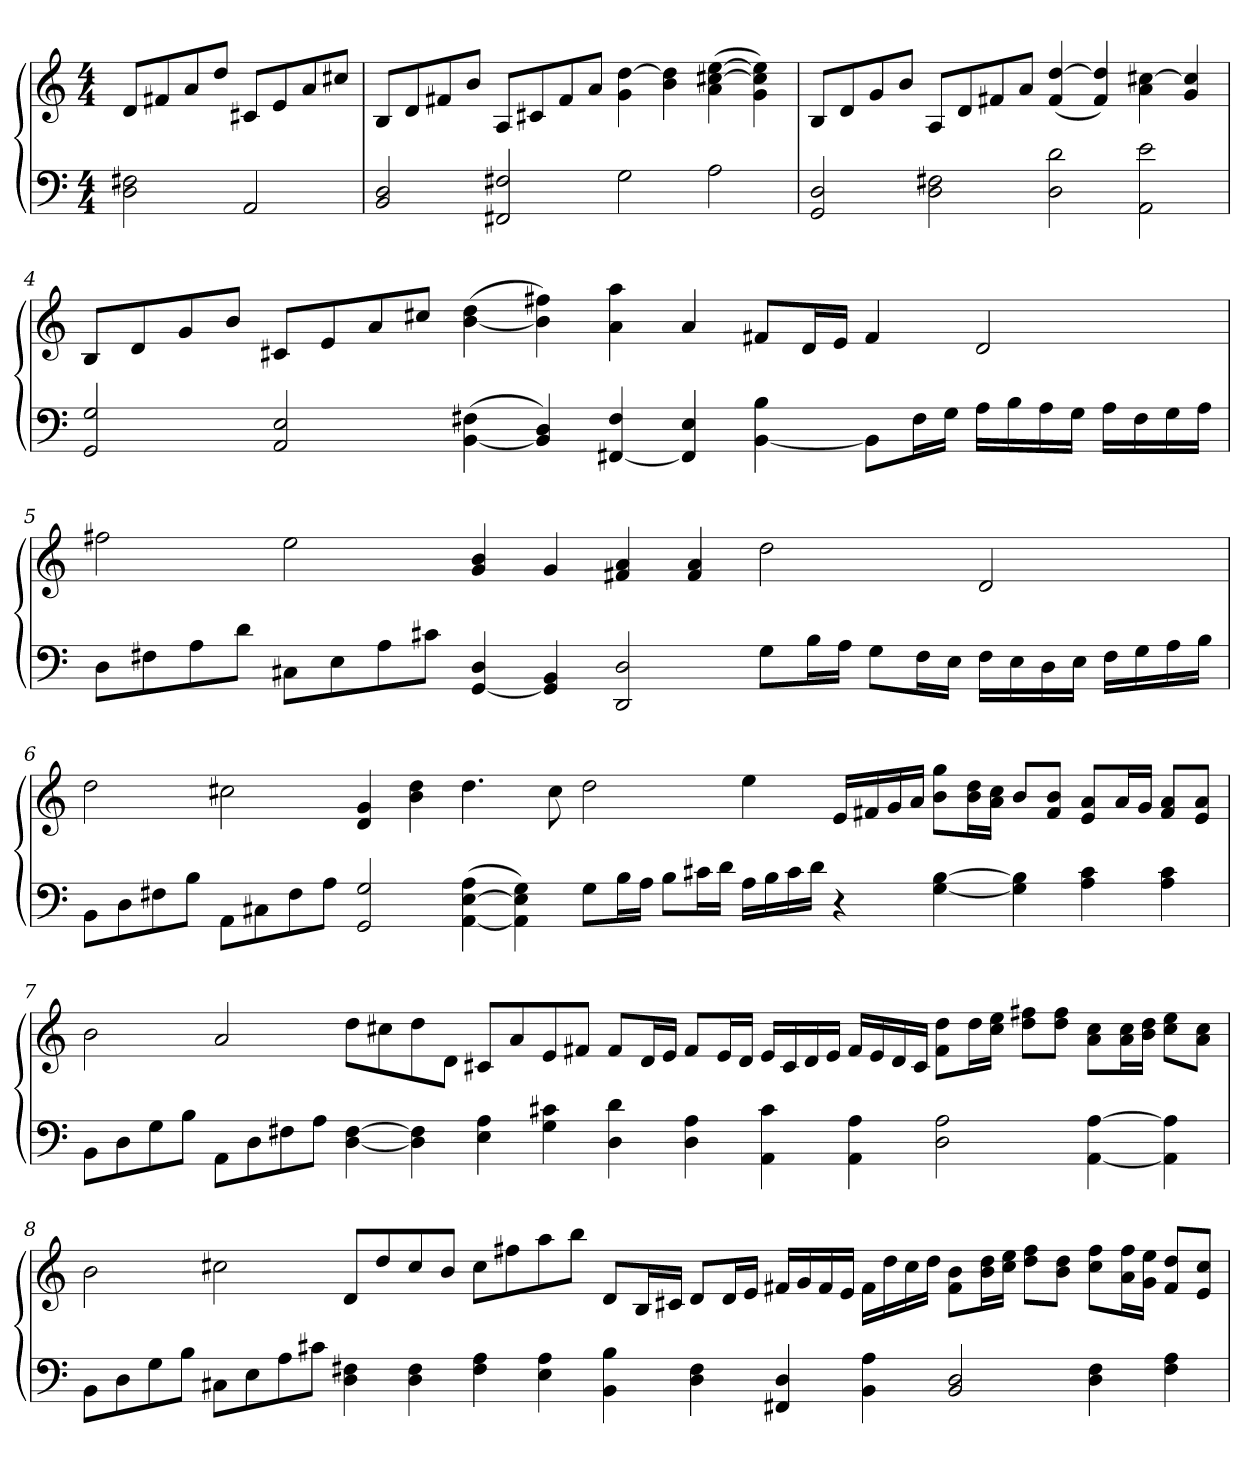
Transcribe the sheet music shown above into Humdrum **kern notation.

**kern	**kern
*part1	*part1
*staff2	*staff1
*clefF4	*clefG2
*M4/4	*M4/4
=1	=1
2F#\ 2D\	8d/L
.	8f#/
.	8a/
.	8dd/J
2AA/	8c#/L
.	8e/
.	8a/
.	8cc#/J
!!LO:PB:g=z
=2	=2
2BB/ 2D/	8B/L
.	8d/
.	8f#/
.	8b/J
2FF#/ 2F#/	8A/L
.	8c#/
.	8f#/
.	8a/J
2G\	4g\ [4dd\
.	4b\ 4dd]\
2A\	(>[4ee\ [4cc#\ 4a\
.	4g\ 4cc#]\ 4ee]\)
=3	=3
2GG/ 2D/	8B/L
.	8d/
.	8g/
.	8b/J
2D\ 2F#\	8A/L
.	8d/
.	8f#/
.	8a/J
2D\ 2d\	(>4f#/ [4dd/
.	4f#/ 4dd]/)
2AA\ 2e\	4a\ [4cc#\
.	4cc#]/ 4g/
!!LO:PB:g=z
=4	=4
2GG/ 2G/	8B/L
.	8d/
.	8g/
.	8b/J
2E/ 2AA/	8c#/L
.	8e/
.	8a/
.	8cc#/J
(<[4BB\ 4F#\	(<4dd\ [4b\
4BB]/ 4D/)	4ff#\ 4b]\)
[4FF#/ 4F#/	4aa\ 4a\
4E/ 4FF#]/	4a/
4B\ [4BB\	8f#/L
.	16d/L
.	16e/JJ
8BB\L]	4f#/
16F#\L	.
16G\JJ	.
16A\LL	2d/
16B\	.
16A\	.
16G\JJ	.
16A\LL	.
16F#\	.
16G\	.
16A\JJ	.
!!LO:LB:g=z
=5	=5
8D\L	2ff#\
8F#\	.
8A\	.
8d\J	.
8C#\L	2ee\
8E\	.
8A\	.
8c#\J	.
4D/ [4GG/	4g/ 4b/
4GG]/ 4BB/	4g/
2D/ 2DD/	4f#/ 4a/
.	4f#/ 4a/
8G\L	2dd\
16B\L	.
16A\JJ	.
8G\L	.
16F#\L	.
16E\JJ	.
16F#\LL	2d/
16E\	.
16D\	.
16E\JJ	.
16F#\LL	.
16G\	.
16A\	.
16B\JJ	.
!!LO:PB:g=z
=6	=6
8BB\L	2dd\
8D\	.
8F#\	.
8B\J	.
8AA\L	2cc#\
8C#\	.
8F#\	.
8A\J	.
2G/ 2GG/	4g/ 4d/
.	4b\ 4dd\
(>[4AA\ 4A\ [4E\	4.dd\
4G\ 4E]\ 4AA]\)	.
.	8cc#\
8G\L	2dd\
16B\L	.
16A\JJ	.
8B\L	.
16c#\L	.
16d\JJ	.
16A\LL	4ee\
16B\	.
16c#\	.
16d\JJ	.
4r	16e/LL
.	16f#/
.	16g/
.	16a/JJ
[4B\ [4G\	8b\ 8gg\L
.	16dd\ 16b\L
.	16cc#\ 16a\JJ
4B]\ 4G]\	8b/L
.	8b/ 8f#/J
4A\ 4c#\	8e/ 8a/L
.	16a/L
.	16g/JJ
4c#\ 4A\	8f#/ 8a/L
.	8a/ 8e/J
!!LO:LB:g=z
=7	=7
8BB\L	2b\
8D\	.
8G\	.
8B\J	.
8AA\L	2a/
8D\	.
8F#\	.
8A\J	.
[4D\ [4F#\	8dd\L
.	8cc#\
4F#]\ 4D]\	8dd\
.	8d\J
4A\ 4E\	8c#/L
.	8a/
4c#\ 4G\	8e/
.	8f#/J
4D\ 4d\	8f#/L
.	16d/L
.	16e/JJ
4D\ 4A\	8f#/L
.	16e/L
.	16d/JJ
4c#\ 4AA\	16e/LL
.	16c#/
.	16d/
.	16e/JJ
4AA\ 4A\	16f#/LL
.	16e/
.	16d/
.	16c#/JJ
2D\ 2A\	8f#\ 8dd\L
.	16dd\L
.	16ee\ 16cc#\JJ
.	8dd\ 8ff#\L
.	8ff#\ 8dd\J
[4AA\ [4A\	8cc#\ 8a\L
.	16a\ 16cc#\L
.	16b\ 16dd\JJ
4A]\ 4AA]\	8ee\ 8cc#\L
.	8a\ 8cc#\J
!!LO:LB:g=z
=8	=8
8BB\L	2b\
8D\	.
8G\	.
8B\J	.
8C#\L	2cc#\
8E\	.
8A\	.
8c#\J	.
4D\ 4F#\	8d/L
.	8dd/
4D\ 4F#\	8cc#/
.	8b/J
4A\ 4F#\	8cc#\L
.	8ff#\
4A\ 4E\	8aa\
.	8bb\J
4BB\ 4B\	8d/L
.	16B/L
.	16c#/JJ
4F#\ 4D\	8d/L
.	16d/L
.	16e/JJ
4D/ 4FF#/	16f#/LL
.	16g/
.	16f#/
.	16e/JJ
4BB\ 4A\	16f#\LL
.	16dd\
.	16cc#\
.	16dd\JJ
2BB/ 2D/	8f#\ 8b\L
.	16b\ 16dd\L
.	16cc#\ 16ee\JJ
.	8dd\ 8ff#\L
.	8dd\ 8b\J
4D\ 4F#\	8ff#\ 8cc#\L
.	16a\ 16ff#\L
.	16g\ 16ee\JJ
4A\ 4F#\	8dd/ 8f#/L
.	8e/ 8cc#/J
=	=
*-	*-
